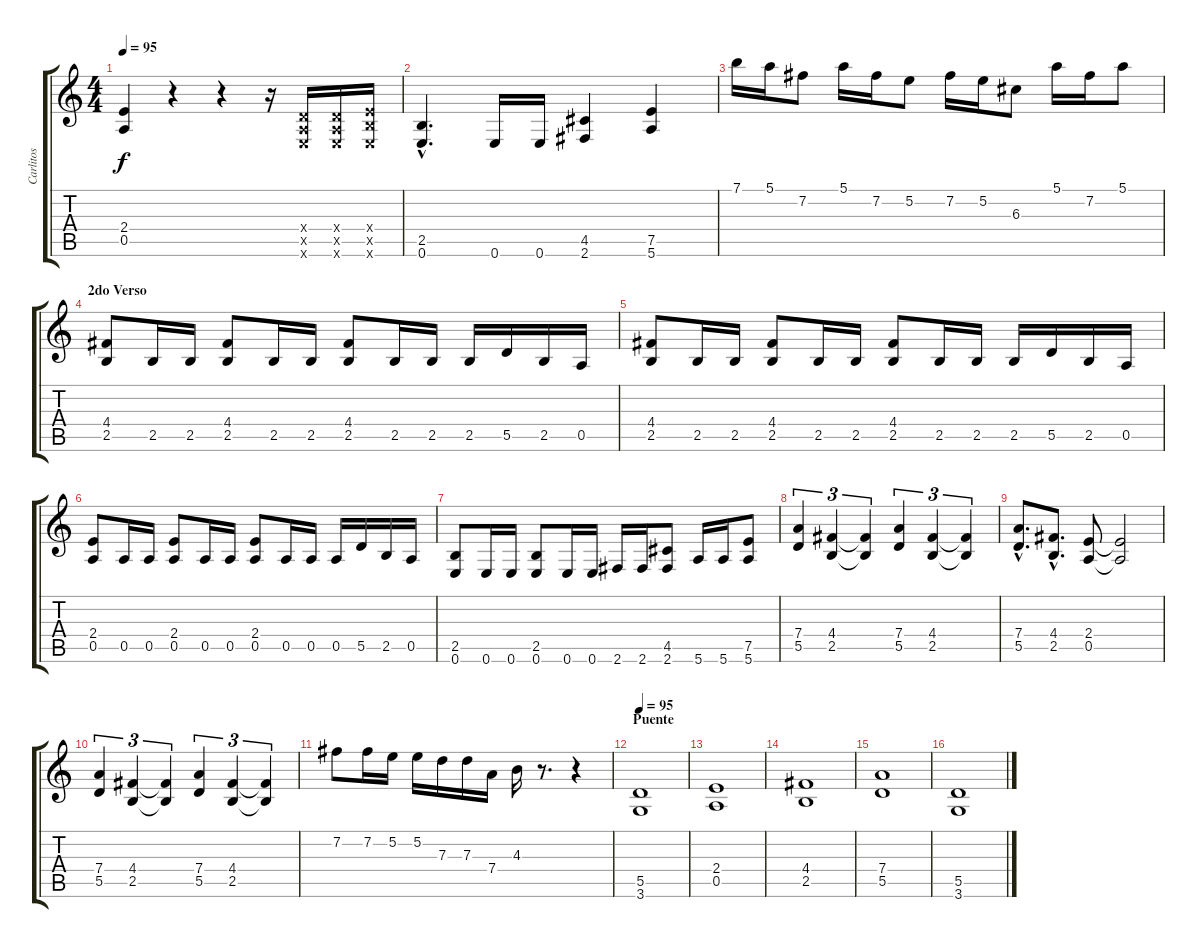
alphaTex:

\track ("Carlitos" "Carlitos") {instrument distortionguitar}
\staff {score tabs}
\tuning (E4 B3 G3 D3 A2 E2) {hide}
\ts (4 4)
\tempo 95
\clef g2
\ks c
(2.4 0.5).4{dy f} r.4 r.4 r.16 (0.4{x} 0.5{x} 0.6{x}).16 (0.4{x} 0.5{x} 0.6{x}).16 (2.4{x} 2.5{x} 0.6{x}).16 |
(2.5{hac} 0.6{hac}).4{d} 0.6.16 0.6.16 (4.5 2.6).4 (7.5 5.6).4 |
7.1.16 5.1.16 7.2.8 5.1.16 7.2.16 5.2.8 7.2.16 5.2.16 6.3.8 5.1.16 7.2.16 5.1.8 |
\section ("" "2do Verso")
(4.4 2.5).8 2.5.16 2.5.16 (4.4 2.5).8 2.5.16 2.5.16 (4.4 2.5).8 2.5.16 2.5.16 2.5.16 5.5.16 2.5.16 0.5.16 |
(4.4 2.5).8 2.5.16 2.5.16 (4.4 2.5).8 2.5.16 2.5.16 (4.4 2.5).8 2.5.16 2.5.16 2.5.16 5.5.16 2.5.16 0.5.16 |
(2.4 0.5).8 0.5.16 0.5.16 (2.4 0.5).8 0.5.16 0.5.16 (2.4 0.5).8 0.5.16 0.5.16 0.5.16 5.5.16 2.5.16 0.5.16 |
(2.5 0.6).8 0.6.16 0.6.16 (2.5 0.6).8 0.6.16 0.6.16 2.6.16 2.6.16 (4.5 2.6).8 5.6.16 5.6.16 (7.5 5.6).8 |
(7.4 5.5).4{tu (3 2)} (4.4 2.5).4{tu (3 2)} (4.4{t} 2.5{t}).4{tu (3 2)} (7.4 5.5).4{tu (3 2)} (4.4 2.5).4{tu (3 2)} (4.4{t} 2.5{t}).4{tu (3 2)} |
(7.4{hac} 5.5{hac}).8{d} (4.4{hac} 2.5{hac}).8{d} (2.4 0.5).8 (2.4{t} 0.5{t}).2 |
(7.4 5.5).4{tu (3 2)} (4.4 2.5).4{tu (3 2)} (4.4{t} 2.5{t}).4{tu (3 2)} (7.4 5.5).4{tu (3 2)} (4.4 2.5).4{tu (3 2)} (4.4{t} 2.5{t}).4{tu (3 2)} |
7.2.8 7.2.16 5.2.16 5.2.16 7.3.16 7.3.16 7.4.16 4.3.16 r.8{d} r.4 |
\section ("" "Puente")
\tempo 95
(5.5 3.6).1 |
(2.4 0.5).1 |
(4.4 2.5).1 |
(7.4 5.5).1 |
(5.5 3.6).1
